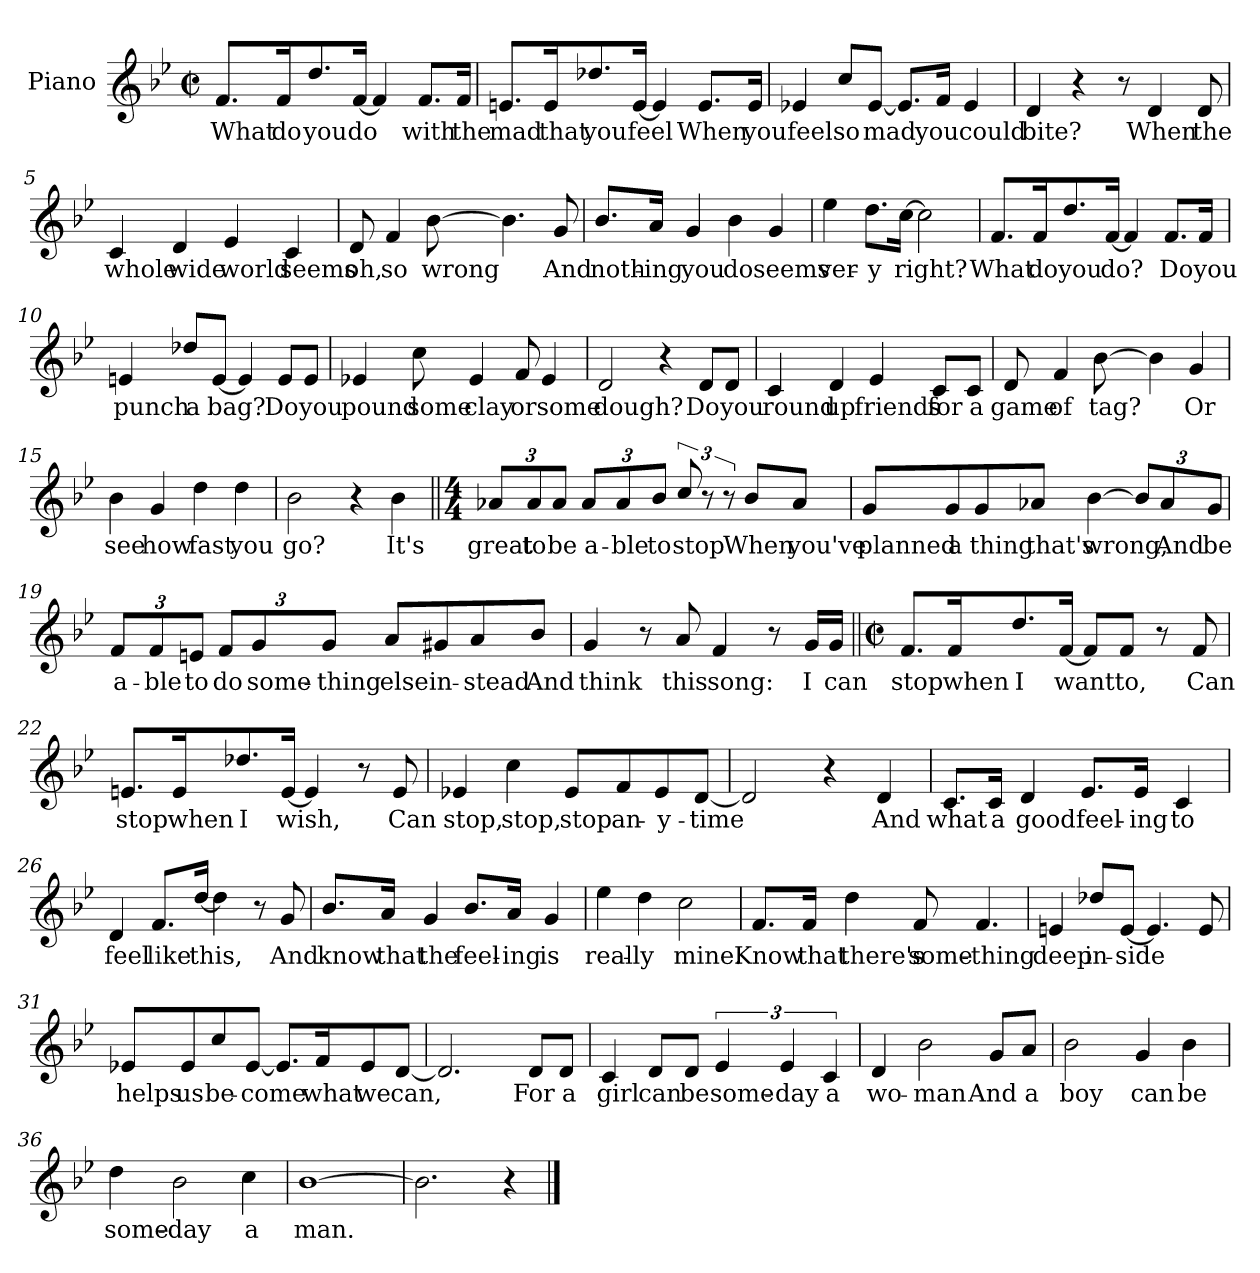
**kern	**text
*part1	*part1
*staff1	*staff1
*I"Piano	*
*I'Pno.	*
*clefG2	*
*k[b-e-]	*
*B-:	*
*M2/2	*
*met(c|)	*
=1	=1
8.f/L	What
16f/K	do
8.dd/	you
[16f/Jk	do
4f/]	.
8.f/L	with
16f/Jk	the
=2	=2
8.en/L	mad
16e/K	that
8.dd-X/	you
[16e/Jk	feel
4e/]	.
8.e/L	When
16e/Jk	you
=3	=3
4e-X/	feel
8cc/L	so
[8e-/J	mad
8.e-/L]	.
16f/Jk	you
4e-/	could
!!LO:LB:g=z
=4	=4
4d/	bite?
4r	.
8r	.
4d/	When
8d/	the
=5	=5
4c/	whole
4d/	wide
4e-/	world
4c/	seems
=6	=6
8d/	oh,
4f/	so
[8b-\	wrong
4.b-\]	.
8g/	And
=7	=7
8.b-/L	noth-
16a/Jk	-ing
4g/	you
4b-\	do
4g/	seems
!!LO:LB:g=z
=8	=8
4ee-\	ver-
8.dd\L	-y
[16cc\Jk	right?
2cc\]	.
=9	=9
8.f/L	What
16f/K	do
8.dd/	you
[16f/Jk	do?
4f/]	.
8.f/L	Do
16f/Jk	you
=10	=10
4en/	punch
8dd-X/L	a
[8e/J	bag?
4e/]	.
8e/L	Do
8e/J	you
!!LO:LB:g=z
=11	=11
4e-X/	pound
8cc\	some
4e-/	clay
8f/	or
4e-/	some
=12	=12
2d/	dough?
4r	.
8d/L	Do
8d/J	you
=13	=13
4c/	round
4d/	up
4e-/	friends
8c/L	for
8c/J	a
=14	=14
8d/	game
4f/	of
[8b-\	tag?
4b-\]	.
4g/	Or
!!LO:LB:g=z
=15	=15
4b-\	see
4g/	how
4dd\	fast
4dd\	you
=16	=16
2b-\	go?
4r	.
4b-\	It's
=17||	=17||
*M4/4	*
*Xbrackettup	*
12a-X/L	great
12a-/	to
12a-/J	be
12a-/L	a-
12a-/	-ble
12b-/J	to
*brackettup	*
12cc/	stop
12r	.
12r	.
8b-/L	When
8a-/J	you've
!!LO:LB:g=z
=18	=18
8g/L	planned
8g/	a
8g/	thing
8a-X/J	that's
[4b-\	wrong,
*Xbrackettup	*
12b-/L]	.
12a-/	And
12g/J	be
=19	=19
12f/L	a-
12f/	-ble
12en/J	to
12f/L	do
12g/	some-
12g/J	-thing
8a/L	else
8g#X/	in-
8a/	-stead
8b-/J	And
!!LO:LB:g=z
=20	=20
4g/	think
8r	.
8a/	this
4f/	song:
8r	.
16g/LL	I
16g/JJ	can
=21||	=21||
*M2/2	*
*met(c|)	*
8.f/L	stop
16f/K	when
8.dd/	I
[16f/Jk	want
8f/L]	.
8f/J	to,
8r	.
8f/	Can
!!LO:LB:g=z
=22	=22
8.en/L	stop
16e/K	when
8.dd-X/	I
[16e/Jk	wish,
4e/]	.
8r	.
8e/	Can
=23	=23
4e-X/	stop,
4cc\	stop,
8e-/L	stop
8f/	an-
8e-/	-y-
[8d/J	-time
=24	=24
2d/]	.
4r	.
4d/	And
!!LO:PB:g=z
=25	=25
8.c/L	what
16c/Jk	a
4d/	good
8.e-/L	feel-
16e-/Jk	-ing
4c/	to
=26	=26
4d/	feel
8.f/L	like
[16dd/Jk	this,
4dd\]	.
8r	.
8g/	And
=27	=27
8.b-/L	know
16a/Jk	that
4g/	the
8.b-/L	feel-
16a/Jk	-ing
4g/	is
!!LO:LB:g=z
=28	=28
4ee-\	real-
4dd\	-ly
2cc\	mine.
=29	=29
8.f/L	Know
16f/Jk	that
4dd\	there's
8f/	some-
4.f/	-thing
=30	=30
4en/	deep
8dd-X/L	in-
[8e/J	side
4.e/]	.
8e/	.
!!LO:LB:g=z
=31	=31
8e-X/L	helps
8e-/	us
8cc/	be-
[8e-/J	-come
8.e-/L]	.
16f/K	what
8e-/	we
[8d/J	can,
=32	=32
2.d/]	.
8d/L	For
8d/J	a
=33	=33
4c/	girl
8d/L	can
8d/J	be
*brackettup	*
6e-/	some-
6e-/	-day
6c/	a
!!LO:LB:g=z
=34	=34
4d/	wo-
2b-\	-man
8g/L	And
8a/J	a
=35	=35
2b-\	boy
4g/	can
4b-\	be
=36	=36
4dd\	some-
2b-\	-day
4cc\	a
=37	=37
[1b-	man.
=38	=38
2.b-\]	.
4r	.
==	==
*-	*-
